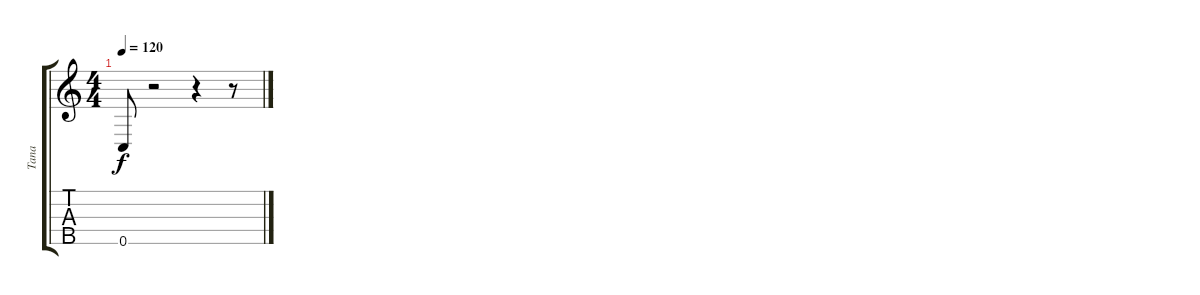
\track ("Tana" "Tana") {instrument acousticbass}
\staff {score tabs}
\tuning (Ab3 Eb3 Bb2 F2 C2) {hide}
\ts (4 4)
\tempo 120
\clef g2
\ks c
0.5.8{dy f} r.2 r.4 r.8
